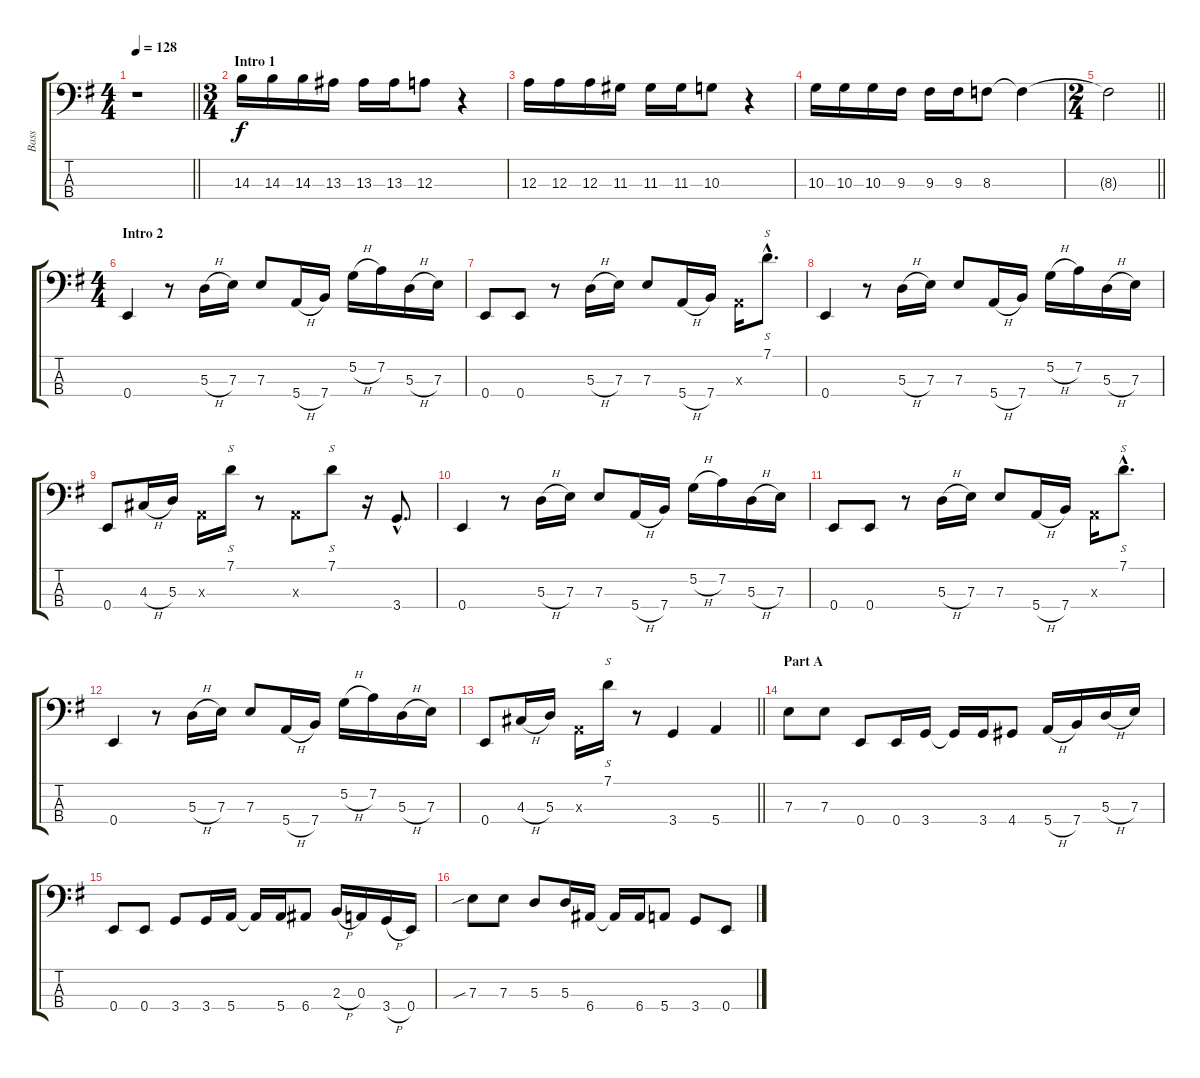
\track ("Bass" "Bass") {instrument electricbasspick}
\staff {score tabs}
\tuning (G2 D2 A1 E1) {hide}
\ts (4 4)
\tempo 128
\clef f4
\barLineRight lightlight
\ks g
r.1{dy f instrument electricbasspick} |
\ts (3 4)
\section ("" "Intro 1")
14.3.16 14.3.16 14.3.16 13.3.16 13.3.16 13.3.16 12.3.8 r.4 |
12.3.16 12.3.16 12.3.16 11.3.16 11.3.16 11.3.16 10.3.8 r.4 |
10.3.16 10.3.16 10.3.16 9.3.16 9.3.16 9.3.16 8.3.8 8.3{t}.4 |
\ts (2 4)
\barLineRight lightlight
8.3{t}.2 |
\ts (4 4)
\section ("" "Intro 2")
0.4.4 r.8 5.3{h}.16 7.3.16 7.3.8 5.4{h}.16 7.4.16 5.2{h}.16 7.2.16 5.3{h}.16 7.3.16 |
0.4.8 0.4.8 r.8 5.3{h}.16 7.3.16 7.3.8 5.4{h}.16 7.4.16 0.3{x}.16 7.1{hac}.8{s d} |
0.4.4 r.8 5.3{h}.16 7.3.16 7.3.8 5.4{h}.16 7.4.16 5.2{h}.16 7.2.16 5.3{h}.16 7.3.16 |
0.4.8 4.3{h}.16 5.3.16 0.3{x}.16 7.1.16{s} r.8 0.3{x}.8 7.1.8{s} r.16 3.4{hac}.8{d} |
0.4.4 r.8 5.3{h}.16 7.3.16 7.3.8 5.4{h}.16 7.4.16 5.2{h}.16 7.2.16 5.3{h}.16 7.3.16 |
0.4.8 0.4.8 r.8 5.3{h}.16 7.3.16 7.3.8 5.4{h}.16 7.4.16 0.3{x}.16 7.1{hac}.8{s d} |
0.4.4 r.8 5.3{h}.16 7.3.16 7.3.8 5.4{h}.16 7.4.16 5.2{h}.16 7.2.16 5.3{h}.16 7.3.16 |
\barLineRight lightlight
0.4.8 4.3{h}.16 5.3.16 0.3{x}.16 7.1.16{s} r.8 3.4.4 5.4.4 |
\section ("" "Part A")
7.3.8 7.3.8 0.4.8 0.4.16 3.4.16 3.4{t}.16 3.4.16 4.4.8 5.4{h}.16 7.4.16 5.3{h}.16 7.3.16 |
0.4.8 0.4.8 3.4.8 3.4.16 5.4.16 5.4{t}.16 5.4.16 6.4.8 2.3{h}.16 0.3.16 3.4{h}.16 0.4.16 |
7.3{sib}.8 7.3.8 5.3.8 5.3.16 6.4.16 6.4{t}.16 6.4.16 5.4.8 3.4.8 0.4.8
